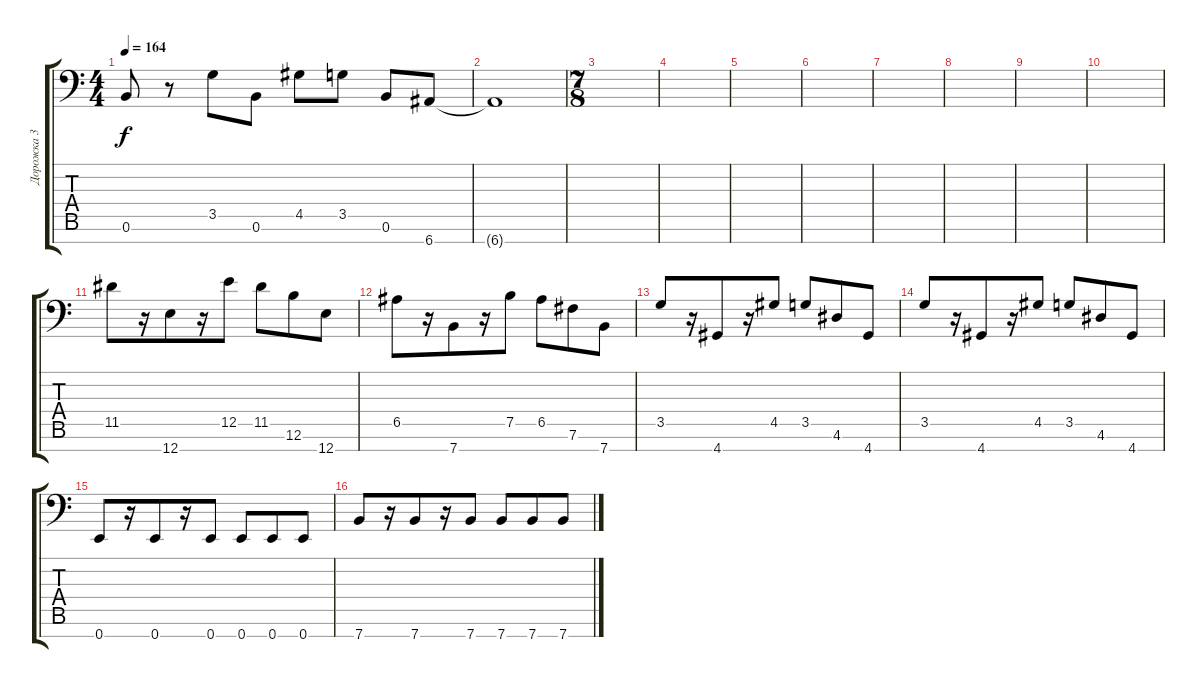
\track ("Дорожка 3" "Дорожка 3") {instrument distortionguitar}
\staff {score tabs}
\tuning (B3 G3 D3 A2 E2 B1 E1) {hide}
\ts (4 4)
\tempo 164
\clef f4
\ks c
0.6.8{dy f} r.8 3.5.8 0.6.8 4.5.8 3.5.8 0.6.8 6.7.8 |
6.7{t}.1 |
\ts (7 8)
|
|
|
|
|
|
|
|
11.5.8 r.16 12.7.8 r.16 12.5.8 11.5.8 12.6.8 12.7.8 |
6.5.8 r.16 7.7.8 r.16 7.5.8 6.5.8 7.6.8 7.7.8 |
3.5.8 r.16 4.7.8 r.16 4.5.8 3.5.8 4.6.8 4.7.8 |
3.5.8 r.16 4.7.8 r.16 4.5.8 3.5.8 4.6.8 4.7.8 |
0.7.8 r.16 0.7.8 r.16 0.7.8 0.7.8 0.7.8 0.7.8 |
7.7.8 r.16 7.7.8 r.16 7.7.8 7.7.8 7.7.8 7.7.8
